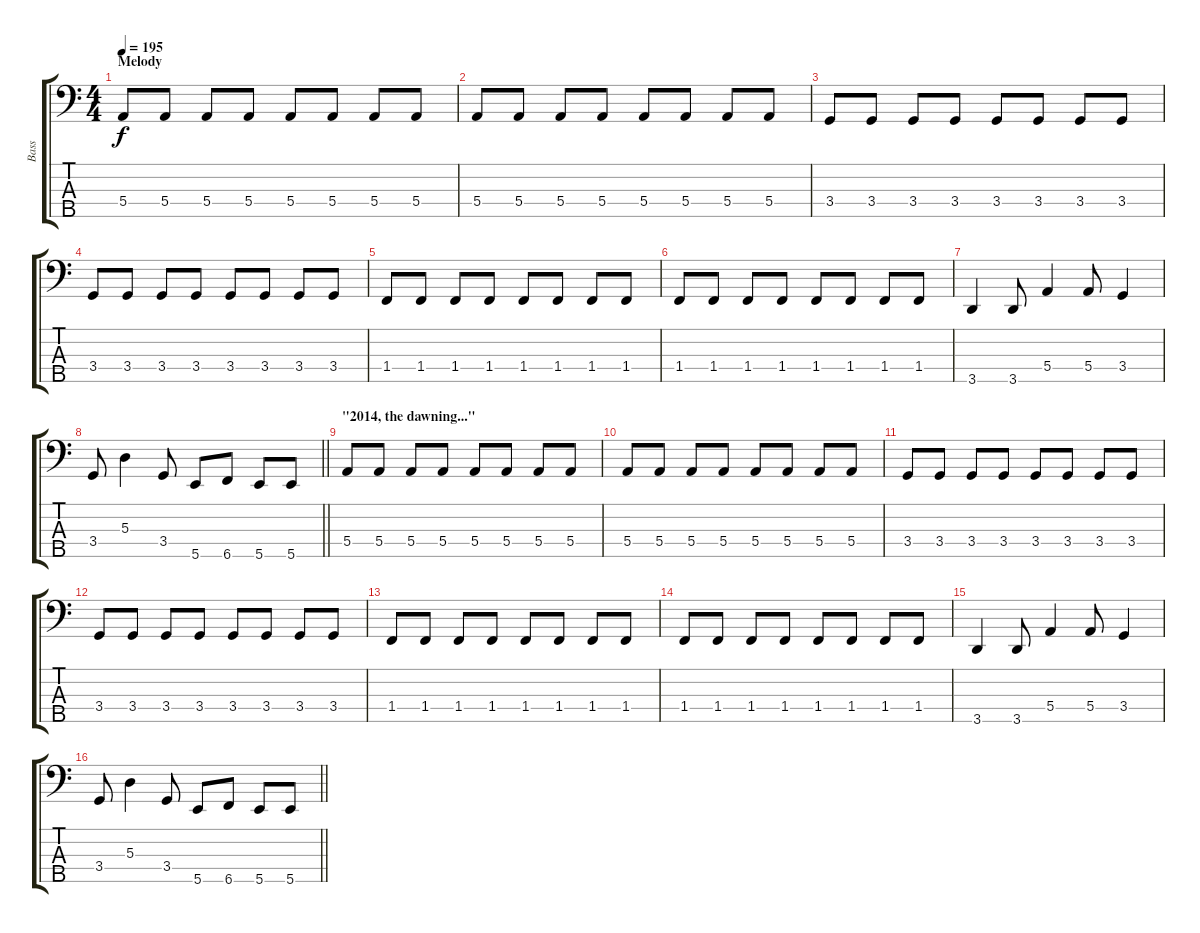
\track ("Bass" "Bass") {instrument electricbassfinger}
\staff {score tabs}
\tuning (G2 D2 A1 E1 B0) {hide}
\ts (4 4)
\section ("" "Melody")
\tempo 195
\clef f4
\ks c
5.4.8{dy f} 5.4.8 5.4.8 5.4.8 5.4.8 5.4.8 5.4.8 5.4.8 |
5.4.8 5.4.8 5.4.8 5.4.8 5.4.8 5.4.8 5.4.8 5.4.8 |
3.4.8 3.4.8 3.4.8 3.4.8 3.4.8 3.4.8 3.4.8 3.4.8 |
3.4.8 3.4.8 3.4.8 3.4.8 3.4.8 3.4.8 3.4.8 3.4.8 |
1.4.8 1.4.8 1.4.8 1.4.8 1.4.8 1.4.8 1.4.8 1.4.8 |
1.4.8 1.4.8 1.4.8 1.4.8 1.4.8 1.4.8 1.4.8 1.4.8 |
3.5.4 3.5.8 5.4.4 5.4.8 3.4.4 |
\barLineRight lightlight
3.4.8 5.3.4 3.4.8 5.5.8 6.5.8 5.5.8 5.5.8 |
\section ("" "\"2014, the dawning...\"")
5.4.8 5.4.8 5.4.8 5.4.8 5.4.8 5.4.8 5.4.8 5.4.8 |
5.4.8 5.4.8 5.4.8 5.4.8 5.4.8 5.4.8 5.4.8 5.4.8 |
3.4.8 3.4.8 3.4.8 3.4.8 3.4.8 3.4.8 3.4.8 3.4.8 |
3.4.8 3.4.8 3.4.8 3.4.8 3.4.8 3.4.8 3.4.8 3.4.8 |
1.4.8 1.4.8 1.4.8 1.4.8 1.4.8 1.4.8 1.4.8 1.4.8 |
1.4.8 1.4.8 1.4.8 1.4.8 1.4.8 1.4.8 1.4.8 1.4.8 |
3.5.4 3.5.8 5.4.4 5.4.8 3.4.4 |
\barLineRight lightlight
3.4.8 5.3.4 3.4.8 5.5.8 6.5.8 5.5.8 5.5.8
